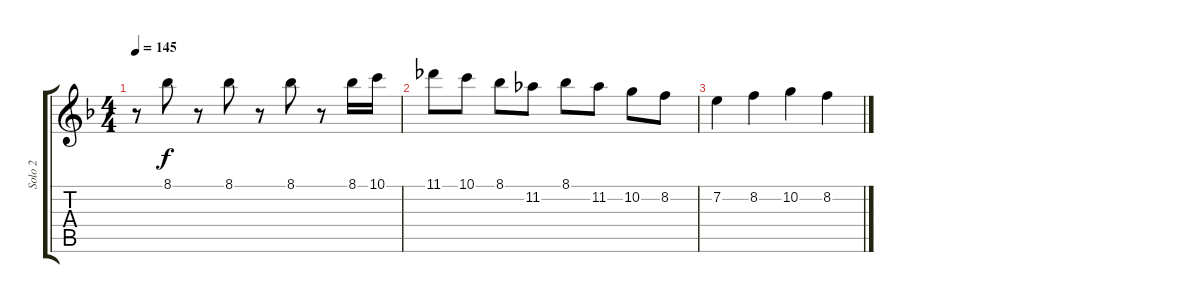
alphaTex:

\track ("Solo 2" "Solo 2") {instrument acousticguitarsteel}
\staff {score tabs}
\tuning (D4 A3 F3 C3 G2 C2) {hide}
\ts (4 4)
\tempo 145
\clef g2
\ks f
r.8{dy f} 8.1.8 r.8 8.1.8 r.8 8.1.8 r.8 8.1.16 10.1.16 |
11.1.8 10.1.8 8.1.8 11.2.8 8.1.8 11.2.8 10.2.8 8.2.8 |
7.2.4 8.2.4 10.2.4 8.2.4
